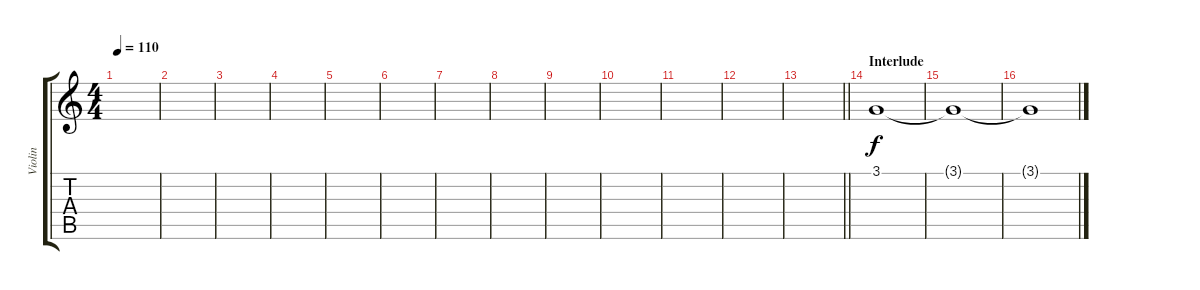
\track ("Violin" "Violin") {instrument stringensemble1}
\staff {score tabs}
\tuning (E4 B3 G3 D3 A2 E2) {hide}
\ts (4 4)
\tempo 110
\clef g2
\ks c
|
|
|
|
|
|
|
|
|
|
|
|
\barLineRight lightlight
|
\section ("" "Interlude")
3.1.1{volume 8 instrument violin} |
3.1{t}.1 |
3.1{t}.1
